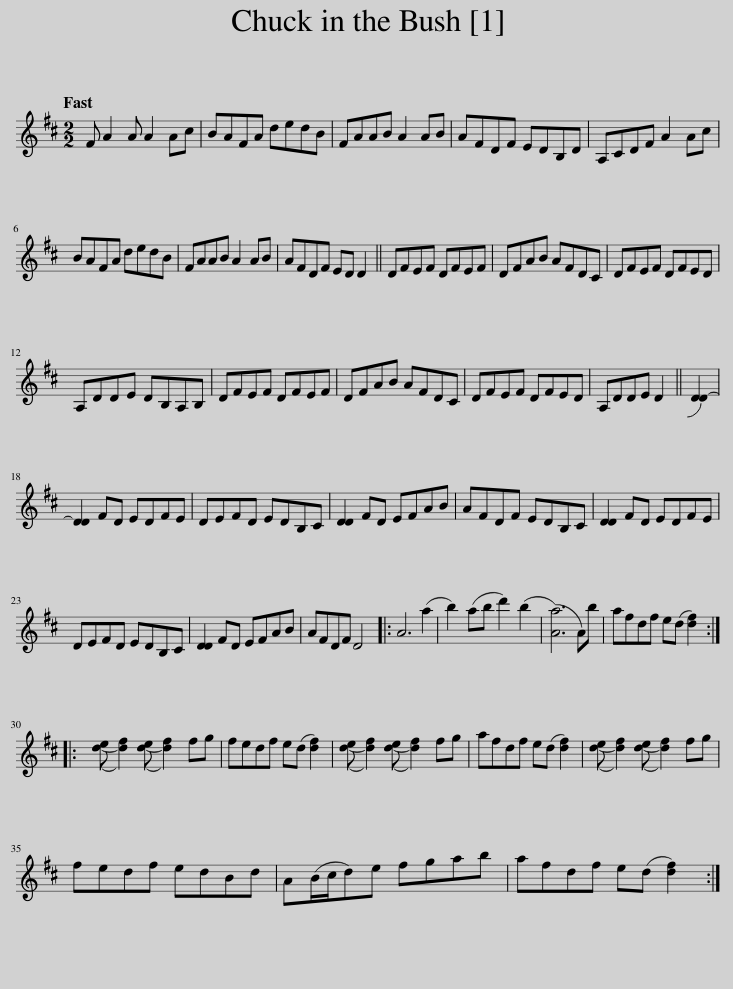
X:1
L:1/8
Q:1/4=120
M:2/2
I:linebreak $
K:D
V:1 treble
V:1
 F A2 A A2 Ac | BAFA dedB | FAAB A2 AB | AFDF EDB,D | A,CDF A2 Ac |$ %5
 BAFA dedB | FAAB A2 AB | AFDF ED D2 || DFEF DFEF | DFAB AFDC | %10
 DFEF DFED |$ A,DDE DB,A,B, | DFEF DFEF | DFAB AFDC | DFEF DFED | %15
 A,DDE D2 || !slide![DD-]2 |$ [DD]2 FD EDFE | DEFD EDB,C | [DD]2 FD EFAB | %20
 AFDF EDB,C | [DD]2 FD EDFE |$ DEFD EDB,C | [DD]2 FD EFAB | AFDF D4 |: %25
 A6 (a2 | b2) (ab d'2) (b2 | ([Aa]6) A)b | afdf e(d [df]2) ::$ ([d-e] [df]2) ([d-e] [df]2) fg | %30
 fedf e(d [df]2) | ([d-e] [df]2) ([d-e] [df]2) fg | afdf e(d [df]2) | ([d-e] [df]2) ([d-e] [df]2) fg |$ fedf edBd | %35
 A(B/c/d)e fgab | afdf e(d [df]2) :| %37
